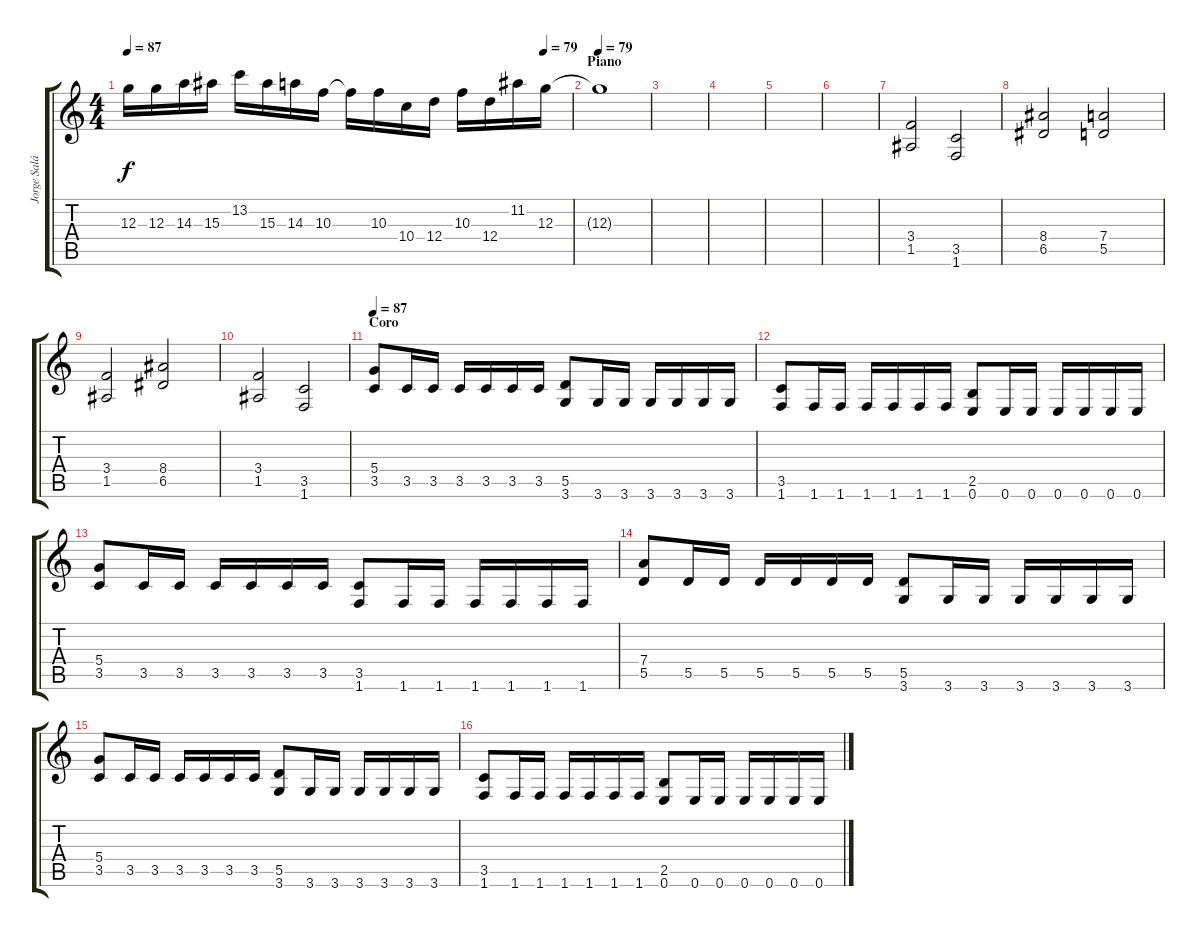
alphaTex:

\track ("Jorge Salán" "Jorge Salá") {instrument distortionguitar}
\staff {score tabs}
\tuning (E4 B3 G3 D3 A2 E2) {hide}
\ts (4 4)
\tempo 87
\tempo (79 0.9375)
\clef g2
\ks c
12.3{t}.16{dy f} 12.3.16 14.3.16 15.3.16 13.2.16 15.3.16 14.3.16 10.3.16 10.3{t}.16 10.3.16 10.4.16 12.4.16 10.3.16 12.4.16 11.2.16 12.3.16{volume 0} |
\section ("" "Piano")
\tempo 79
12.3{t}.1 |
|
|
|
|
(3.4 1.5).2{volume 12} (3.5 1.6).2 |
(8.4 6.5).2 (7.4 5.5).2 |
(3.4 1.5).2 (8.4 6.5).2 |
(3.4 1.5).2 (3.5 1.6).2 |
\section ("" "Coro")
\tempo 87
(5.4 3.5).8 3.5.16 3.5.16 3.5.16 3.5.16 3.5.16 3.5.16 (5.5 3.6).8 3.6.16 3.6.16 3.6.16 3.6.16 3.6.16 3.6.16 |
(3.5 1.6).8 1.6.16 1.6.16 1.6.16 1.6.16 1.6.16 1.6.16 (2.5 0.6).8 0.6.16 0.6.16 0.6.16 0.6.16 0.6.16 0.6.16 |
(5.4 3.5).8 3.5.16 3.5.16 3.5.16 3.5.16 3.5.16 3.5.16 (3.5 1.6).8 1.6.16 1.6.16 1.6.16 1.6.16 1.6.16 1.6.16 |
(7.4 5.5).8 5.5.16 5.5.16 5.5.16 5.5.16 5.5.16 5.5.16 (5.5 3.6).8 3.6.16 3.6.16 3.6.16 3.6.16 3.6.16 3.6.16 |
(5.4 3.5).8 3.5.16 3.5.16 3.5.16 3.5.16 3.5.16 3.5.16 (5.5 3.6).8 3.6.16 3.6.16 3.6.16 3.6.16 3.6.16 3.6.16 |
(3.5 1.6).8 1.6.16 1.6.16 1.6.16 1.6.16 1.6.16 1.6.16 (2.5 0.6).8 0.6.16 0.6.16 0.6.16 0.6.16 0.6.16 0.6.16
